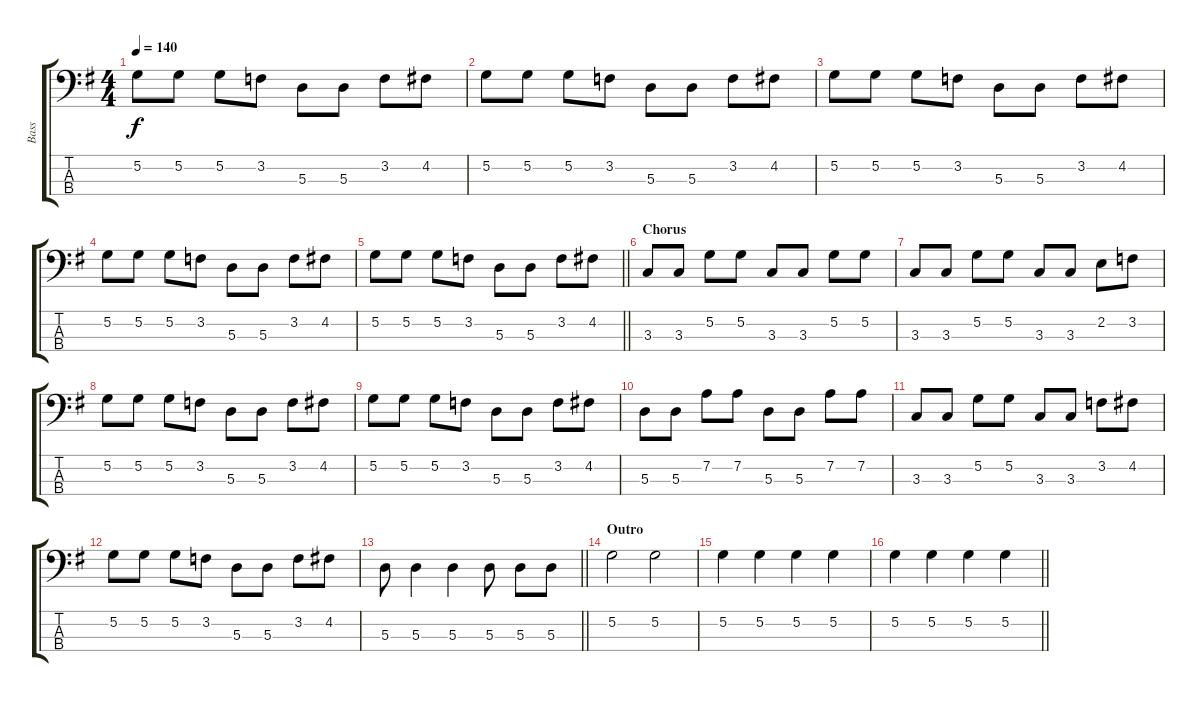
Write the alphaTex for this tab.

\track ("Bass    " "Bass    ") {instrument electricbassfinger}
\staff {score tabs}
\tuning (G2 D2 A1 E1) {hide}
\ts (4 4)
\tempo 140
\clef f4
\ks g
5.2.8{dy f} 5.2.8 5.2.8 3.2.8 5.3.8 5.3.8 3.2.8 4.2.8 |
5.2.8 5.2.8 5.2.8 3.2.8 5.3.8 5.3.8 3.2.8 4.2.8 |
5.2.8 5.2.8 5.2.8 3.2.8 5.3.8 5.3.8 3.2.8 4.2.8 |
5.2.8 5.2.8 5.2.8 3.2.8 5.3.8 5.3.8 3.2.8 4.2.8 |
\barLineRight lightlight
5.2.8 5.2.8 5.2.8 3.2.8 5.3.8 5.3.8 3.2.8 4.2.8 |
\section ("" "Chorus")
3.3.8 3.3.8 5.2.8 5.2.8 3.3.8 3.3.8 5.2.8 5.2.8 |
3.3.8 3.3.8 5.2.8 5.2.8 3.3.8 3.3.8 2.2.8 3.2.8 |
5.2.8 5.2.8 5.2.8 3.2.8 5.3.8 5.3.8 3.2.8 4.2.8 |
5.2.8 5.2.8 5.2.8 3.2.8 5.3.8 5.3.8 3.2.8 4.2.8 |
5.3.8 5.3.8 7.2.8 7.2.8 5.3.8 5.3.8 7.2.8 7.2.8 |
3.3.8 3.3.8 5.2.8 5.2.8 3.3.8 3.3.8 3.2.8 4.2.8 |
5.2.8 5.2.8 5.2.8 3.2.8 5.3.8 5.3.8 3.2.8 4.2.8 |
\barLineRight lightlight
5.3.8 5.3.4 5.3.4 5.3.8 5.3.8 5.3.8 |
\section ("" "Outro")
5.2.2 5.2.2 |
5.2.4 5.2.4 5.2.4 5.2.4 |
\barLineRight lightlight
5.2.4 5.2.4 5.2.4 5.2.4
